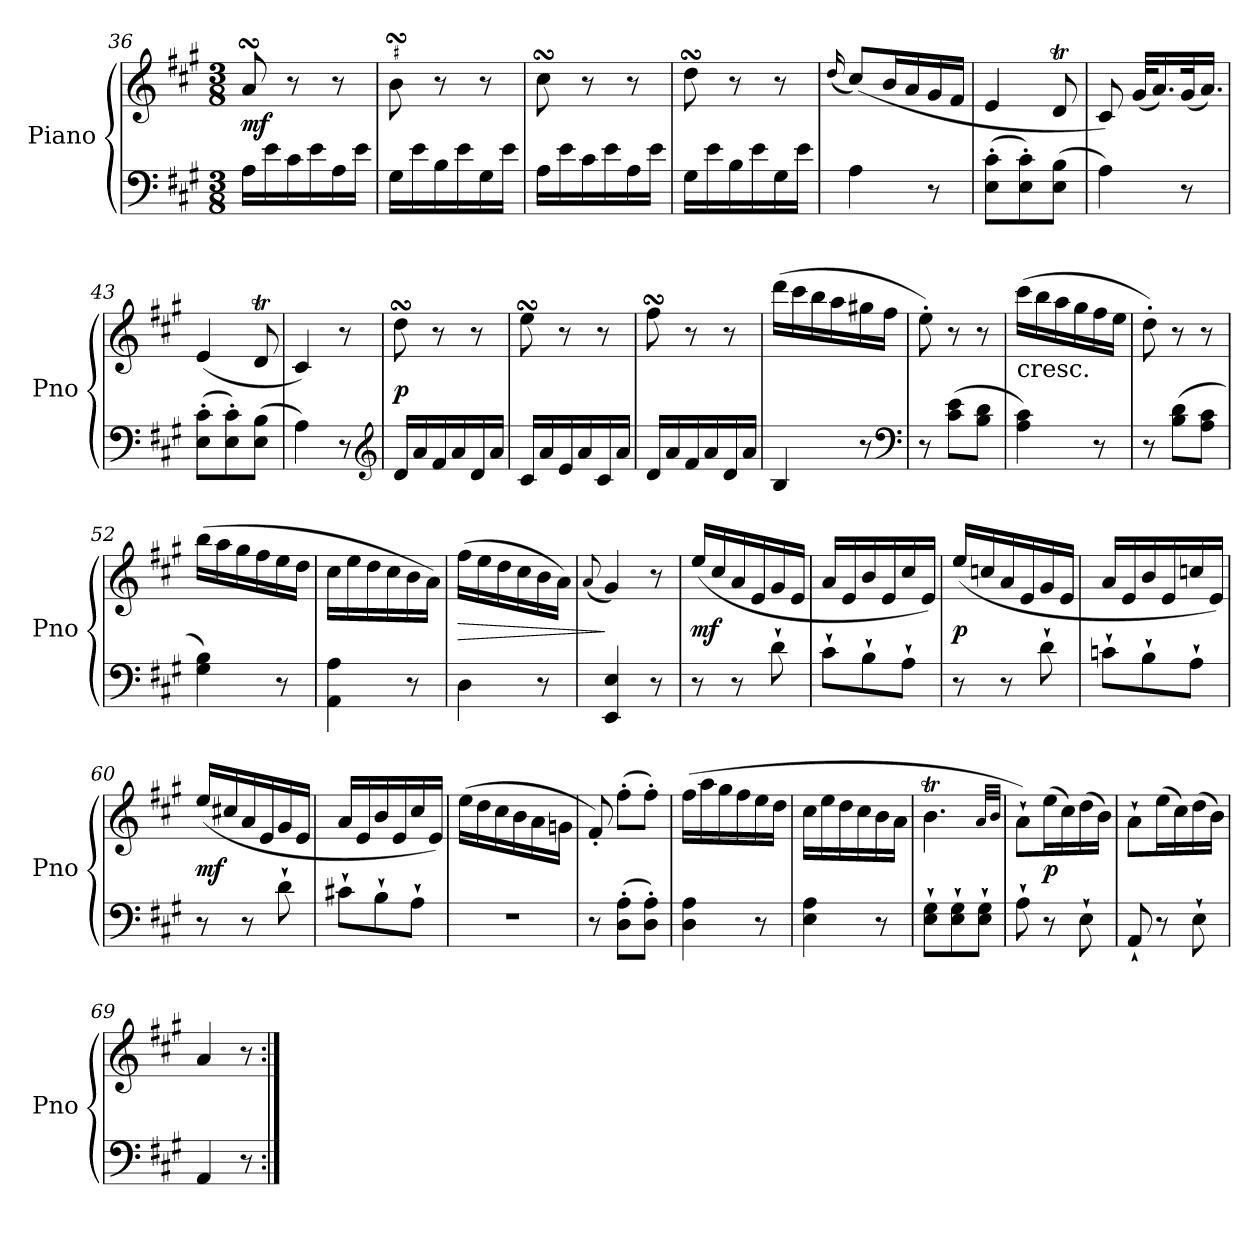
**kern	**kern	**dynam
*part1	*part1	*part1
*staff2	*staff1	*staff1/2
*I"Piano	*	*
*I'Pno	*	*
*clefF4	*clefG2	*
*k[f#c#g#]	*k[f#c#g#]	*
*A:	*A:	*
*M3/8	*M3/8	*
=36	=36	=36
16ALL	8asSSs	mf
16e	.	.
16c#	8r	.
16e	.	.
16A	8r	.
16eJJ	.	.
=37	=37	=37
!	!LO:TURN:lacc=#	!
16G#LL	8bsSSs	.
16e	.	.
16B	8r	.
16e	.	.
16G#	8r	.
16eJJ	.	.
=38	=38	=38
16ALL	8cc#sSsS	.
16e	.	.
16c#	8r	.
16e	.	.
16A	8r	.
16eJJ	.	.
=39	=39	=39
16G#LL	8ddsSSs	.
16e	.	.
16B	8r	.
16e	.	.
16G#	8r	.
16eJJ	.	.
=40	=40	=40
.	(16qqdd	.
4A	(8cc#L)	.
.	16bL	.
.	16a	.
8r	16g#	.
.	16f#JJ	.
=41	=41	=41
(8E' 8c#'L	4e	.
8E' 8c#')	.	.
(8E 8BJ	8dT	.
=42	=42	=42
4A)	8c#)	.
.	(32g#KLL	.
.	16.a)	.
8r	(32g#K	.
.	16.aJJ)	.
!!LO:LB:g=z
=43	=43	=43
(8E' 8c#'L	(4e	.
8E' 8c#')	.	.
(8E 8BJ	8dT	.
=44	=44	=44
4A)	4c#)	.
8r	8r	.
*clefG2	*	*
=45	=45	=45
16dLL	8ddsSSs	p
16a	.	.
16f#	8r	.
16a	.	.
16d	8r	.
16aJJ	.	.
=46	=46	=46
16c#LL	8eesSSS	.
16a	.	.
16e	8r	.
16a	.	.
16c#	8r	.
16aJJ	.	.
=47	=47	=47
16dLL	8ff#sSSS	.
16a	.	.
16f#	8r	.
16a	.	.
16d	8r	.
16aJJ	.	.
=48	=48	=48
4B	(16dddLL	.
.	16ccc#	.
.	16bb	.
.	16aa	.
8r	16gg#X	.
.	16ff#JJ	.
*clefF4	*	*
=49	=49	=49
8r	8ee')	.
(8c# 8eL	8r	.
8B 8dJ	8r	.
=50	=50	=50
!	!LO:TX:c:t=cresc.	!
4A 4c#)	(16ccc#LL	.
.	16bb	.
.	16aa	.
.	16gg#	.
8r	16ff#	.
.	16eeJJ	.
=51	=51	=51
8r	8dd')	.
(8B 8dL	8r	.
8A 8c#J	8r	.
!!LO:LB:g=z
=52	=52	=52
4G# 4B)	(16bbLL	.
.	16aa	.
.	16gg#	.
.	16ff#	.
8r	16ee	.
.	16ddJJ	.
=53	=53	=53
4AA 4A	16cc#LL	.
.	16ee	.
.	16dd	.
.	16cc#	.
8r	16b	.
.	16aJJ)	.
=54	=54	=54
4D	(16ff#LL	>
.	16ee	.
.	16dd	.
.	16cc#	.
8r	16b	.
.	16aJJ)	.
=55	=55	=55
.	(8qqa	.
4EE 4E	4g#)	]
8r	8r	.
=56	=56	=56
8r	(16eeLL	mf
.	16cc#	.
8r	16a	.
.	16e	.
8d`	16g#	.
.	16eJJ	.
=57	=57	=57
8c#`L	16aLL	.
.	16e	.
8B`	16b	.
.	16e	.
8A`J	16cc#	.
.	16eJJ)	.
=58	=58	=58
8r	(16eeLL	p
.	16ccn	.
8r	16a	.
.	16e	.
8d`	16g#	.
.	16eJJ	.
=59	=59	=59
8cn`L	16aLL	.
.	16e	.
8B`	16b	.
.	16e	.
8A`J	16ccn	.
.	16eJJ)	.
=60	=60	=60
8r	(16eeLL	mf
.	16cc#X	.
8r	16a	.
.	16e	.
8d`	16g#	.
.	16eJJ	.
!!LO:LB:g=z
=61	=61	=61
8c#X`L	16aLL	.
.	16e	.
8B`	16b	.
.	16e	.
8A`J	16cc#	.
.	16eJJ)	.
=62	=62	=62
4.r	(16eeLL	.
.	16dd	.
.	16cc#	.
.	16b	.
.	16a	.
.	16gnJJ	.
=63	=63	=63
8r	8f#')	.
(8D' 8A'L	(8ff#'L	.
8D' 8A'J)	8ff#'J)	.
=64	=64	=64
4D 4A	(16ff#LL	.
.	16aa	.
.	16gg#	.
.	16ff#	.
8r	16ee	.
.	16ddJJ	.
=65	=65	=65
4E 4A	16cc#LL	.
.	16ee	.
.	16dd	.
.	16cc#	.
8r	16b	.
.	16aJJ	.
=66	=66	=66
8E` 8G#`L	4.bT	.
8E` 8G#`	.	.
8E` 8G#`J	.	.
.	32qaLLL	.
.	32qbJJJ	.
=67	=67	=67
8A`	8aTTT`L)	.
8r	(16eeL	p
.	16cc#)	.
8E`	(16dd	.
.	16bJJ)	.
=68	=68	=68
8AA`	8a`L	.
8r	(16eeL	.
.	16cc#)	.
8E`	(16dd	.
.	16bJJ)	.
=69	=69	=69
4AA	4a	.
8r	8r	.
=:|!	=:|!	=:|!
*-	*-	*-
